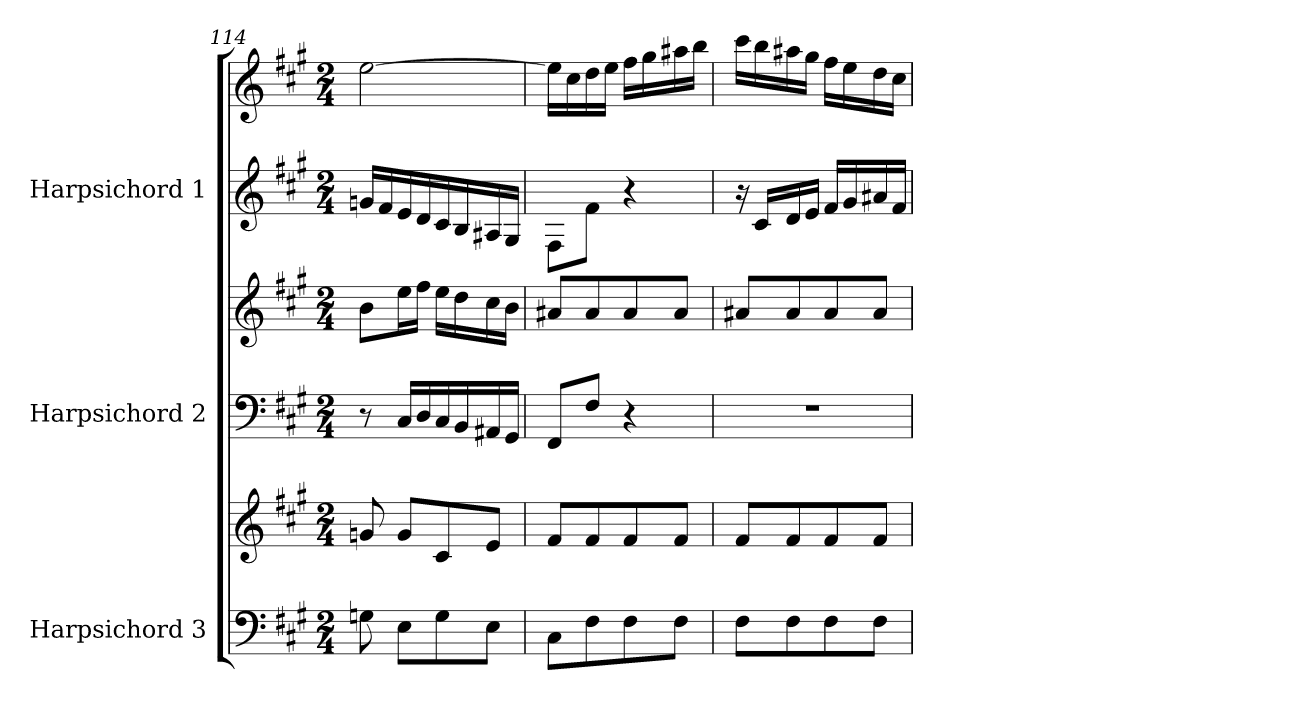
**kern	**kern	**kern	**kern	**kern	**kern
*part3	*part3	*part2	*part2	*part1	*part1
*staff6	*staff5	*staff4	*staff3	*staff2	*staff1
*I"Harpsichord 3	*	*I"Harpsichord 2	*	*I"Harpsichord 1	*
*I'Hp	*	*I'Hp	*	*I'Hp	*
!!LO:LB:g=z
*clefF4	*clefG2	*clefF4	*clefG2	*clefG2	*clefG2
*k[f#c#g#]	*k[f#c#g#]	*k[f#c#g#]	*k[f#c#g#]	*k[f#c#g#]	*k[f#c#g#]
*M2/4	*M2/4	*M2/4	*M2/4	*M2/4	*M2/4
=114	=114	=114	=114	=114	=114
8Gn\	8gn/	8r	8b\L	16gn/LL	[2ee\
.	.	.	.	16f#/	.
8E\L	8g/L	16C#/LL	16ee\L	16e/	.
.	.	16D/	16ff#\JJ	16d/	.
8G\	8c#/	16C#/	16ee\LL	16c#/	.
.	.	16BB/	16dd\	16B/	.
8E\J	8e/J	16AA#X/	16cc#\	16A#X/	.
.	.	16GG#/JJ	16b\JJ	16G#/JJ	.
=115	=115	=115	=115	=115	=115
8C#\L	8f#/L	8FF#/L	8a#X/L	8F#\L	16ee\LL]
.	.	.	.	.	16cc#\
8F#\	8f#/	8F#/J	8a#/	8f#\J	16dd\
.	.	.	.	.	16ee\JJ
8F#\	8f#/	4r	8a#/	4r	16ff#\LL
.	.	.	.	.	16gg#\
8F#\J	8f#/J	.	8a#/J	.	16aa#X\
.	.	.	.	.	16bb\JJ
=116	=116	=116	=116	=116	=116
8F#\L	8f#/L	2r	8a#X/L	16r	16ccc#\LL
.	.	.	.	16c#/LL	16bb\
8F#\	8f#/	.	8a#/	16d/	16aa#X\
.	.	.	.	16e/JJ	16gg#\JJ
8F#\	8f#/	.	8a#/	16f#/LL	16ff#\LL
.	.	.	.	16g#/	16ee\
8F#\J	8f#/J	.	8a#/J	16a#X/	16dd\
.	.	.	.	16f#/JJ	16cc#\JJ
=	=	=	=	=	=
*-	*-	*-	*-	*-	*-
